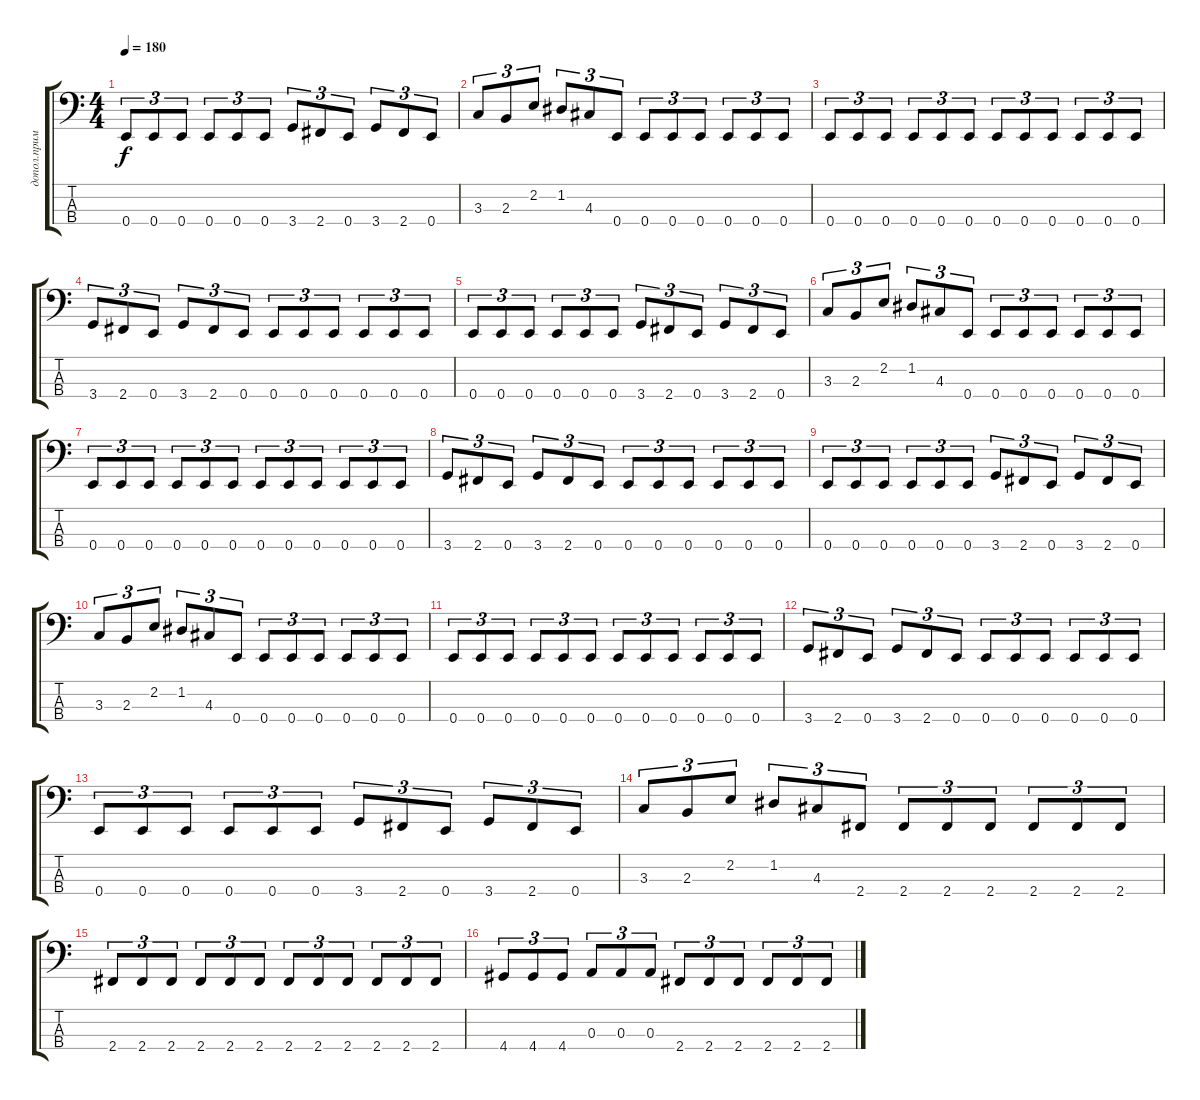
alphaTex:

\track ("допол.примочка" "допол.прим") {instrument electricbasspick}
\staff {score tabs}
\tuning (G2 D2 A1 E1) {hide}
\ts (4 4)
\tempo 180
\clef f4
\ks c
0.4.8{tu (3 2) dy f} 0.4.8{tu (3 2)} 0.4.8{tu (3 2)} 0.4.8{tu (3 2)} 0.4.8{tu (3 2)} 0.4.8{tu (3 2)} 3.4.8{tu (3 2)} 2.4.8{tu (3 2)} 0.4.8{tu (3 2)} 3.4.8{tu (3 2)} 2.4.8{tu (3 2)} 0.4.8{tu (3 2)} |
3.3.8{tu (3 2)} 2.3.8{tu (3 2)} 2.2.8{tu (3 2)} 1.2.8{tu (3 2)} 4.3.8{tu (3 2)} 0.4.8{tu (3 2)} 0.4.8{tu (3 2)} 0.4.8{tu (3 2)} 0.4.8{tu (3 2)} 0.4.8{tu (3 2)} 0.4.8{tu (3 2)} 0.4.8{tu (3 2)} |
0.4.8{tu (3 2)} 0.4.8{tu (3 2)} 0.4.8{tu (3 2)} 0.4.8{tu (3 2)} 0.4.8{tu (3 2)} 0.4.8{tu (3 2)} 0.4.8{tu (3 2)} 0.4.8{tu (3 2)} 0.4.8{tu (3 2)} 0.4.8{tu (3 2)} 0.4.8{tu (3 2)} 0.4.8{tu (3 2)} |
3.4.8{tu (3 2)} 2.4.8{tu (3 2)} 0.4.8{tu (3 2)} 3.4.8{tu (3 2)} 2.4.8{tu (3 2)} 0.4.8{tu (3 2)} 0.4.8{tu (3 2)} 0.4.8{tu (3 2)} 0.4.8{tu (3 2)} 0.4.8{tu (3 2)} 0.4.8{tu (3 2)} 0.4.8{tu (3 2)} |
0.4.8{tu (3 2)} 0.4.8{tu (3 2)} 0.4.8{tu (3 2)} 0.4.8{tu (3 2)} 0.4.8{tu (3 2)} 0.4.8{tu (3 2)} 3.4.8{tu (3 2)} 2.4.8{tu (3 2)} 0.4.8{tu (3 2)} 3.4.8{tu (3 2)} 2.4.8{tu (3 2)} 0.4.8{tu (3 2)} |
3.3.8{tu (3 2)} 2.3.8{tu (3 2)} 2.2.8{tu (3 2)} 1.2.8{tu (3 2)} 4.3.8{tu (3 2)} 0.4.8{tu (3 2)} 0.4.8{tu (3 2)} 0.4.8{tu (3 2)} 0.4.8{tu (3 2)} 0.4.8{tu (3 2)} 0.4.8{tu (3 2)} 0.4.8{tu (3 2)} |
0.4.8{tu (3 2)} 0.4.8{tu (3 2)} 0.4.8{tu (3 2)} 0.4.8{tu (3 2)} 0.4.8{tu (3 2)} 0.4.8{tu (3 2)} 0.4.8{tu (3 2)} 0.4.8{tu (3 2)} 0.4.8{tu (3 2)} 0.4.8{tu (3 2)} 0.4.8{tu (3 2)} 0.4.8{tu (3 2)} |
3.4.8{tu (3 2)} 2.4.8{tu (3 2)} 0.4.8{tu (3 2)} 3.4.8{tu (3 2)} 2.4.8{tu (3 2)} 0.4.8{tu (3 2)} 0.4.8{tu (3 2)} 0.4.8{tu (3 2)} 0.4.8{tu (3 2)} 0.4.8{tu (3 2)} 0.4.8{tu (3 2)} 0.4.8{tu (3 2)} |
0.4.8{tu (3 2)} 0.4.8{tu (3 2)} 0.4.8{tu (3 2)} 0.4.8{tu (3 2)} 0.4.8{tu (3 2)} 0.4.8{tu (3 2)} 3.4.8{tu (3 2)} 2.4.8{tu (3 2)} 0.4.8{tu (3 2)} 3.4.8{tu (3 2)} 2.4.8{tu (3 2)} 0.4.8{tu (3 2)} |
3.3.8{tu (3 2)} 2.3.8{tu (3 2)} 2.2.8{tu (3 2)} 1.2.8{tu (3 2)} 4.3.8{tu (3 2)} 0.4.8{tu (3 2)} 0.4.8{tu (3 2)} 0.4.8{tu (3 2)} 0.4.8{tu (3 2)} 0.4.8{tu (3 2)} 0.4.8{tu (3 2)} 0.4.8{tu (3 2)} |
0.4.8{tu (3 2)} 0.4.8{tu (3 2)} 0.4.8{tu (3 2)} 0.4.8{tu (3 2)} 0.4.8{tu (3 2)} 0.4.8{tu (3 2)} 0.4.8{tu (3 2)} 0.4.8{tu (3 2)} 0.4.8{tu (3 2)} 0.4.8{tu (3 2)} 0.4.8{tu (3 2)} 0.4.8{tu (3 2)} |
3.4.8{tu (3 2)} 2.4.8{tu (3 2)} 0.4.8{tu (3 2)} 3.4.8{tu (3 2)} 2.4.8{tu (3 2)} 0.4.8{tu (3 2)} 0.4.8{tu (3 2)} 0.4.8{tu (3 2)} 0.4.8{tu (3 2)} 0.4.8{tu (3 2)} 0.4.8{tu (3 2)} 0.4.8{tu (3 2)} |
0.4.8{tu (3 2)} 0.4.8{tu (3 2)} 0.4.8{tu (3 2)} 0.4.8{tu (3 2)} 0.4.8{tu (3 2)} 0.4.8{tu (3 2)} 3.4.8{tu (3 2)} 2.4.8{tu (3 2)} 0.4.8{tu (3 2)} 3.4.8{tu (3 2)} 2.4.8{tu (3 2)} 0.4.8{tu (3 2)} |
3.3.8{tu (3 2)} 2.3.8{tu (3 2)} 2.2.8{tu (3 2)} 1.2.8{tu (3 2)} 4.3.8{tu (3 2)} 2.4.8{tu (3 2)} 2.4.8{tu (3 2)} 2.4.8{tu (3 2)} 2.4.8{tu (3 2)} 2.4.8{tu (3 2)} 2.4.8{tu (3 2)} 2.4.8{tu (3 2)} |
2.4.8{tu (3 2)} 2.4.8{tu (3 2)} 2.4.8{tu (3 2)} 2.4.8{tu (3 2)} 2.4.8{tu (3 2)} 2.4.8{tu (3 2)} 2.4.8{tu (3 2)} 2.4.8{tu (3 2)} 2.4.8{tu (3 2)} 2.4.8{tu (3 2)} 2.4.8{tu (3 2)} 2.4.8{tu (3 2)} |
4.4.8{tu (3 2)} 4.4.8{tu (3 2)} 4.4.8{tu (3 2)} 0.3.8{tu (3 2)} 0.3.8{tu (3 2)} 0.3.8{tu (3 2)} 2.4.8{tu (3 2)} 2.4.8{tu (3 2)} 2.4.8{tu (3 2)} 2.4.8{tu (3 2)} 2.4.8{tu (3 2)} 2.4.8{tu (3 2)}
